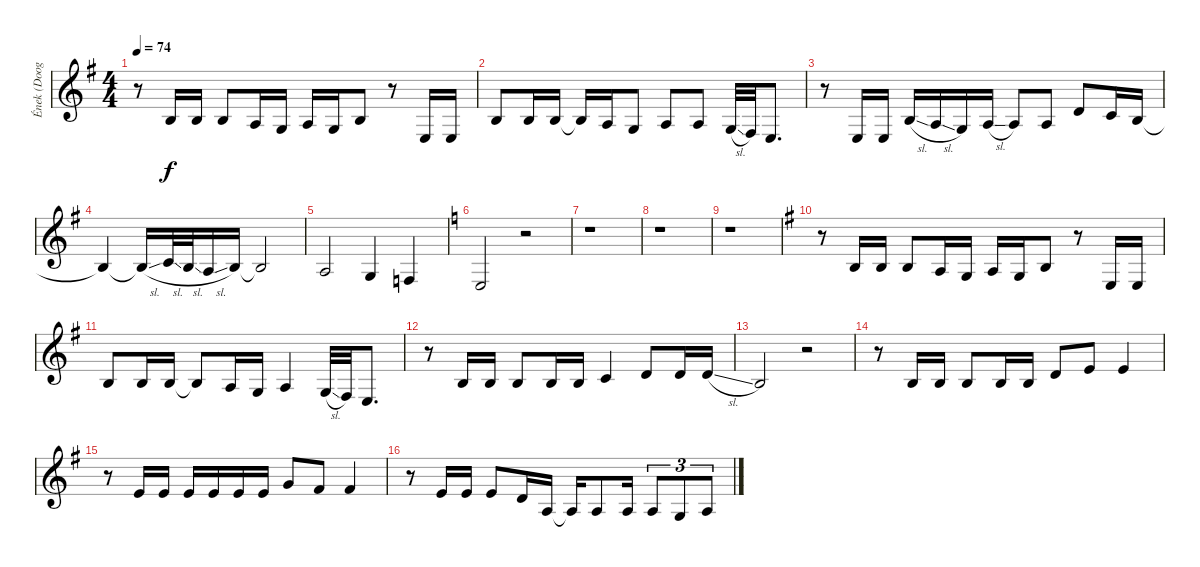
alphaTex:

\track ("Ének (Doogie White)" "Ének (Doog") {instrument tenorsax}
\staff {score}
\tuning (E4 B3 G3 D3 A2 E2) {hide}
\ts (4 4)
\tempo 74
\clef g2
\ks g
r.8{dy f} 0.2.16 0.2.16 0.2.8 2.3.16 0.3.16 2.3.16 0.3.16 0.2.8 r.8 2.4.16 2.4.16 |
0.2.8 0.2.16 0.2.16 0.2{t}.16 2.3.16 0.3.8 2.3.8 2.3.8 5.4{sl}.32 4.4.32 2.4.8{d} |
r.8 2.4.16 2.4.16 4.3{sl}.16 2.3{sl}.16 0.3.16 2.3{sl}.16 2.3.8 2.3.8 3.2.8 1.2.16 4.3.16 |
4.3{t}.4 4.3{sl t}.16 5.3{sl}.32 4.3{sl}.32 2.3{sl}.16 4.3.16 4.3{t}.2 |
2.3.2 0.3.4 3.4.4 |
\ks c
2.4.2 r.2 |
r.1 |
r.1 |
r.1 |
\ks g
r.8 0.2.16 0.2.16 0.2.8 2.3.16 0.3.16 2.3.16 0.3.16 0.2.8 r.8 2.4.16 2.4.16 |
0.2.8 0.2.16 0.2.16 0.2{t}.8 2.3.16 0.3.16 2.3.4 5.4{sl}.32 4.4.32 2.4.8{d} |
r.8 0.2.16 0.2.16 0.2.8 0.2.16 0.2.16 1.2.4 3.2.8 3.2.16 3.2{sl}.16 |
0.2.2 r.2 |
r.8 0.2.16 0.2.16 0.2.8 0.2.16 0.2.16 3.2.8 0.1.8 0.1.4 |
r.8 0.1.16 0.1.16 0.1.16 0.1.16 0.1.16 0.1.16 3.1.8 2.1.8 2.1.4 |
r.8 0.1.16 0.1.16 0.1.8 3.2.16 2.3.16 2.3{t}.16 2.3.8 2.3.16 2.3.8{tu (3 2)} 0.3.8{tu (3 2)} 2.3.8{tu (3 2)}
